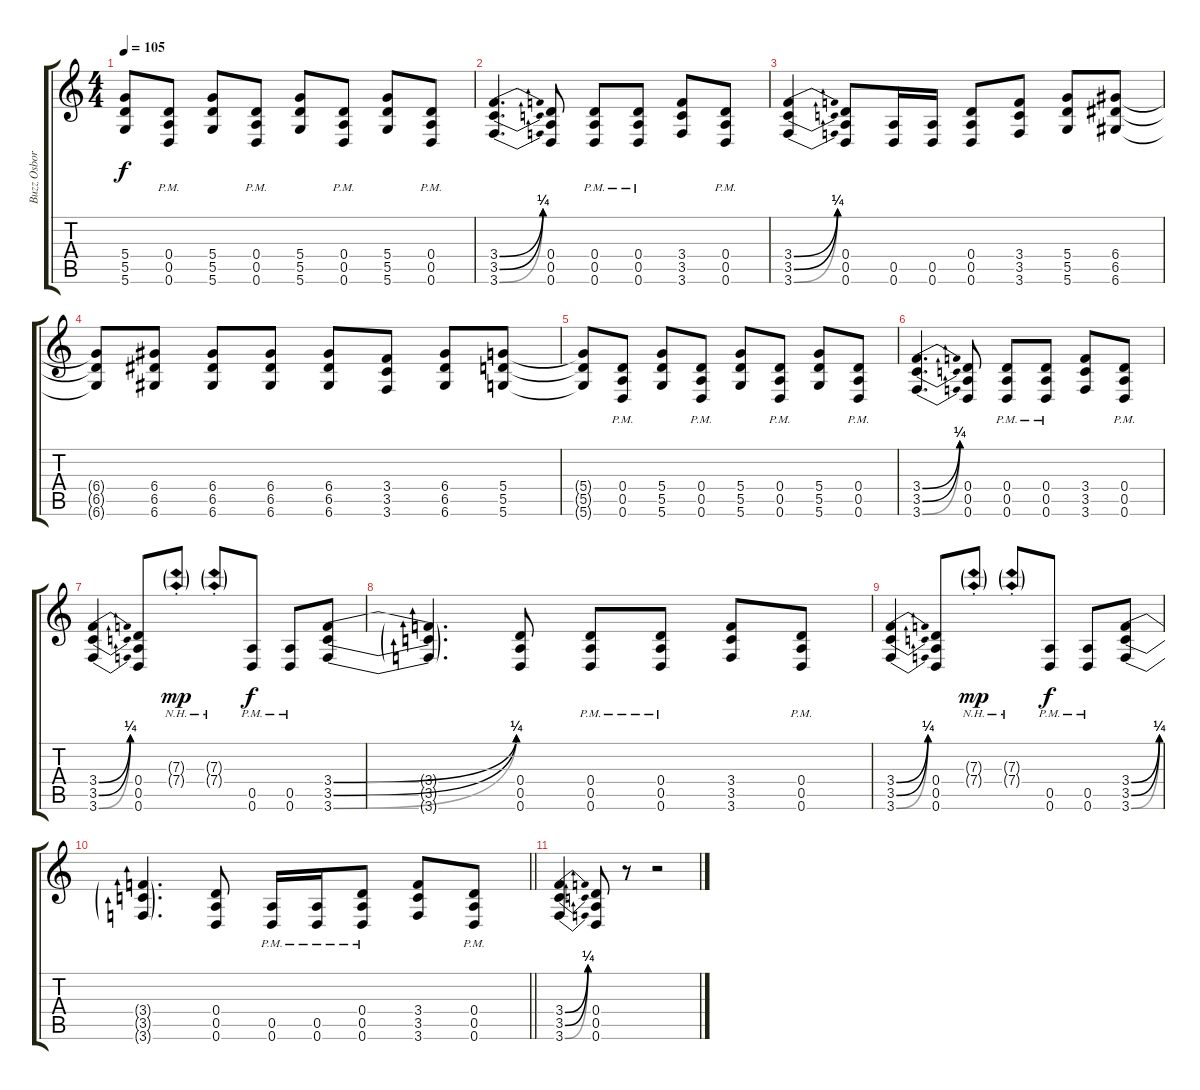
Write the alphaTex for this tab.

\track ("Buzz Osborne" "Buzz Osbor") {instrument distortionguitar}
\staff {score tabs}
\tuning (E4 B3 G3 D3 A2 D2) {hide}
\ts (4 4)
\tempo 105
\clef g2
\ks c
(5.4{t} 5.5{t} 5.6{t}).8{dy f} (0.4{pm} 0.5{pm} 0.6{pm}).8 (5.4 5.5 5.6).8 (0.4{pm} 0.5{pm} 0.6{pm}).8 (5.4 5.5 5.6).8 (0.4{pm} 0.5{pm} 0.6{pm}).8 (5.4 5.5 5.6).8 (0.4{pm} 0.5{pm} 0.6{pm}).8 |
(3.4{be (bend 0 0 60 1)} 3.5{be (bend 0 0 60 1)} 3.6{be (bend 0 0 60 1)}).4{d} (0.4 0.5 0.6).8 (0.4{pm} 0.5{pm} 0.6{pm}).8 (0.4{pm} 0.5{pm} 0.6{pm}).8 (3.4 3.5 3.6).8 (0.4{pm} 0.5{pm} 0.6{pm}).8 |
(3.4{be (bend 0 0 60 1)} 3.5{be (bend 0 0 60 1)} 3.6{be (bend 0 0 60 1)}).4 (0.4 0.5 0.6).8 (0.5 0.6).16 (0.5 0.6).16 (0.4 0.5 0.6).8 (3.4 3.5 3.6).8 (5.4 5.5 5.6).8 (6.4 6.5 6.6).8 |
(6.4{t} 6.5{t} 6.6{t}).8 (6.4 6.5 6.6).8 (6.4 6.5 6.6).8 (6.4 6.5 6.6).8 (6.4 6.5 6.6).8 (3.4 3.5 3.6).8 (6.4 6.5 6.6).8 (5.4 5.5 5.6).8 |
(5.4{t} 5.5{t} 5.6{t}).8 (0.4{pm} 0.5{pm} 0.6{pm}).8 (5.4 5.5 5.6).8 (0.4{pm} 0.5{pm} 0.6{pm}).8 (5.4 5.5 5.6).8 (0.4{pm} 0.5{pm} 0.6{pm}).8 (5.4 5.5 5.6).8 (0.4{pm} 0.5{pm} 0.6{pm}).8 |
(3.4{be (bend 0 0 60 1)} 3.5{be (bend 0 0 60 1)} 3.6{be (bend 0 0 60 1)}).4{d} (0.4 0.5 0.6).8 (0.4{pm} 0.5{pm} 0.6{pm}).8 (0.4{pm} 0.5{pm} 0.6{pm}).8 (3.4 3.5 3.6).8 (0.4{pm} 0.5{pm} 0.6{pm}).8 |
(3.4{be (bend 0 0 60 1)} 3.5{be (bend 0 0 60 1)} 3.6{be (bend 0 0 60 1)}).4 (0.4 0.5 0.6).8 (7.3{nh g st} 7.4{nh g st}).8{dy mp} (7.3{nh g st} 7.4{nh g st}).8 (0.5{pm} 0.6{pm}).8{dy f} (0.5{pm} 0.6{pm}).8 (3.4{be (bend 0 0 60 1)} 3.5{be (bend 0 0 60 1)} 3.6{be (bend 0 0 60 1)}).8 |
(3.4{t} 3.5{t} 3.6{t}).4{d} (0.4 0.5 0.6).8 (0.4{pm} 0.5{pm} 0.6{pm}).8 (0.4{pm} 0.5{pm} 0.6{pm}).8 (3.4 3.5 3.6).8 (0.4{pm} 0.5{pm} 0.6{pm}).8 |
(3.4{be (bend 0 0 60 1)} 3.5{be (bend 0 0 60 1)} 3.6{be (bend 0 0 60 1)}).4 (0.4 0.5 0.6).8 (7.3{nh g st} 7.4{nh g st}).8{dy mp} (7.3{nh g st} 7.4{nh g st}).8 (0.5{pm} 0.6{pm}).8{dy f} (0.5{pm} 0.6{pm}).8 (3.4{be (bend 0 0 60 1)} 3.5{be (bend 0 0 60 1)} 3.6{be (bend 0 0 60 1)}).8 |
\barLineRight lightlight
(3.4{t} 3.5{t} 3.6{t}).4{d} (0.4 0.5 0.6).8 (0.5{pm} 0.6{pm}).16 (0.5{pm} 0.6{pm}).16 (0.4{pm} 0.5{pm} 0.6{pm}).8 (3.4 3.5 3.6).8 (0.4{pm} 0.5{pm} 0.6{pm}).8 |
(3.4{be (bend 0 0 60 1)} 3.5{be (bend 0 0 60 1)} 3.6{be (bend 0 0 60 1)}).4 (0.4 0.5 0.6).8 r.8 r.2
